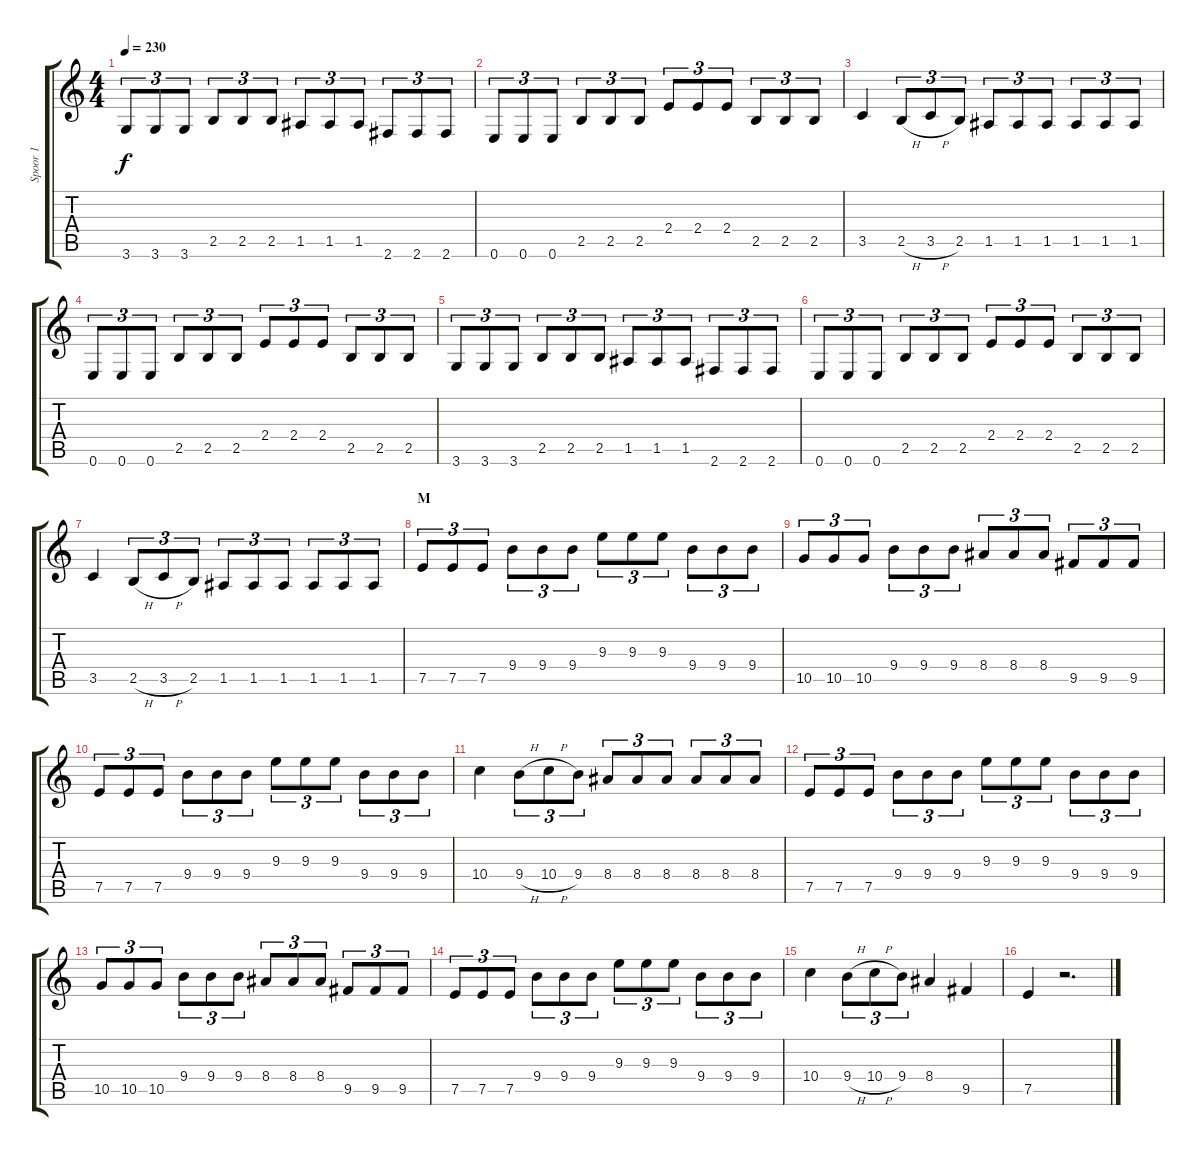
\track ("Spoor 1" "Spoor 1") {instrument overdrivenguitar}
\staff {score tabs}
\tuning (E4 B3 G3 D3 A2 E2) {hide}
\ts (4 4)
\tempo 230
\clef g2
\ks c
3.6.8{tu (3 2) dy f} 3.6.8{tu (3 2)} 3.6.8{tu (3 2)} 2.5.8{tu (3 2)} 2.5.8{tu (3 2)} 2.5.8{tu (3 2)} 1.5.8{tu (3 2)} 1.5.8{tu (3 2)} 1.5.8{tu (3 2)} 2.6.8{tu (3 2)} 2.6.8{tu (3 2)} 2.6.8{tu (3 2)} |
0.6.8{tu (3 2)} 0.6.8{tu (3 2)} 0.6.8{tu (3 2)} 2.5.8{tu (3 2)} 2.5.8{tu (3 2)} 2.5.8{tu (3 2)} 2.4.8{tu (3 2)} 2.4.8{tu (3 2)} 2.4.8{tu (3 2)} 2.5.8{tu (3 2)} 2.5.8{tu (3 2)} 2.5.8{tu (3 2)} |
3.5.4 2.5{h}.8{tu (3 2)} 3.5{h}.8{tu (3 2)} 2.5.8{tu (3 2)} 1.5.8{tu (3 2)} 1.5.8{tu (3 2)} 1.5.8{tu (3 2)} 1.5.8{tu (3 2)} 1.5.8{tu (3 2)} 1.5.8{tu (3 2)} |
0.6.8{tu (3 2)} 0.6.8{tu (3 2)} 0.6.8{tu (3 2)} 2.5.8{tu (3 2)} 2.5.8{tu (3 2)} 2.5.8{tu (3 2)} 2.4.8{tu (3 2)} 2.4.8{tu (3 2)} 2.4.8{tu (3 2)} 2.5.8{tu (3 2)} 2.5.8{tu (3 2)} 2.5.8{tu (3 2)} |
3.6.8{tu (3 2)} 3.6.8{tu (3 2)} 3.6.8{tu (3 2)} 2.5.8{tu (3 2)} 2.5.8{tu (3 2)} 2.5.8{tu (3 2)} 1.5.8{tu (3 2)} 1.5.8{tu (3 2)} 1.5.8{tu (3 2)} 2.6.8{tu (3 2)} 2.6.8{tu (3 2)} 2.6.8{tu (3 2)} |
0.6.8{tu (3 2)} 0.6.8{tu (3 2)} 0.6.8{tu (3 2)} 2.5.8{tu (3 2)} 2.5.8{tu (3 2)} 2.5.8{tu (3 2)} 2.4.8{tu (3 2)} 2.4.8{tu (3 2)} 2.4.8{tu (3 2)} 2.5.8{tu (3 2)} 2.5.8{tu (3 2)} 2.5.8{tu (3 2)} |
3.5.4 2.5{h}.8{tu (3 2)} 3.5{h}.8{tu (3 2)} 2.5.8{tu (3 2)} 1.5.8{tu (3 2)} 1.5.8{tu (3 2)} 1.5.8{tu (3 2)} 1.5.8{tu (3 2)} 1.5.8{tu (3 2)} 1.5.8{tu (3 2)} |
\section ("" "M")
7.5.8{tu (3 2)} 7.5.8{tu (3 2)} 7.5.8{tu (3 2)} 9.4.8{tu (3 2)} 9.4.8{tu (3 2)} 9.4.8{tu (3 2)} 9.3.8{tu (3 2)} 9.3.8{tu (3 2)} 9.3.8{tu (3 2)} 9.4.8{tu (3 2)} 9.4.8{tu (3 2)} 9.4.8{tu (3 2)} |
10.5.8{tu (3 2)} 10.5.8{tu (3 2)} 10.5.8{tu (3 2)} 9.4.8{tu (3 2)} 9.4.8{tu (3 2)} 9.4.8{tu (3 2)} 8.4.8{tu (3 2)} 8.4.8{tu (3 2)} 8.4.8{tu (3 2)} 9.5.8{tu (3 2)} 9.5.8{tu (3 2)} 9.5.8{tu (3 2)} |
7.5.8{tu (3 2)} 7.5.8{tu (3 2)} 7.5.8{tu (3 2)} 9.4.8{tu (3 2)} 9.4.8{tu (3 2)} 9.4.8{tu (3 2)} 9.3.8{tu (3 2)} 9.3.8{tu (3 2)} 9.3.8{tu (3 2)} 9.4.8{tu (3 2)} 9.4.8{tu (3 2)} 9.4.8{tu (3 2)} |
10.4.4 9.4{h}.8{tu (3 2)} 10.4{h}.8{tu (3 2)} 9.4.8{tu (3 2)} 8.4.8{tu (3 2)} 8.4.8{tu (3 2)} 8.4.8{tu (3 2)} 8.4.8{tu (3 2)} 8.4.8{tu (3 2)} 8.4.8{tu (3 2)} |
7.5.8{tu (3 2)} 7.5.8{tu (3 2)} 7.5.8{tu (3 2)} 9.4.8{tu (3 2)} 9.4.8{tu (3 2)} 9.4.8{tu (3 2)} 9.3.8{tu (3 2)} 9.3.8{tu (3 2)} 9.3.8{tu (3 2)} 9.4.8{tu (3 2)} 9.4.8{tu (3 2)} 9.4.8{tu (3 2)} |
10.5.8{tu (3 2)} 10.5.8{tu (3 2)} 10.5.8{tu (3 2)} 9.4.8{tu (3 2)} 9.4.8{tu (3 2)} 9.4.8{tu (3 2)} 8.4.8{tu (3 2)} 8.4.8{tu (3 2)} 8.4.8{tu (3 2)} 9.5.8{tu (3 2)} 9.5.8{tu (3 2)} 9.5.8{tu (3 2)} |
7.5.8{tu (3 2)} 7.5.8{tu (3 2)} 7.5.8{tu (3 2)} 9.4.8{tu (3 2)} 9.4.8{tu (3 2)} 9.4.8{tu (3 2)} 9.3.8{tu (3 2)} 9.3.8{tu (3 2)} 9.3.8{tu (3 2)} 9.4.8{tu (3 2)} 9.4.8{tu (3 2)} 9.4.8{tu (3 2)} |
10.4.4 9.4{h}.8{tu (3 2)} 10.4{h}.8{tu (3 2)} 9.4.8{tu (3 2)} 8.4.4 9.5.4 |
7.5.4 r.2{d}
